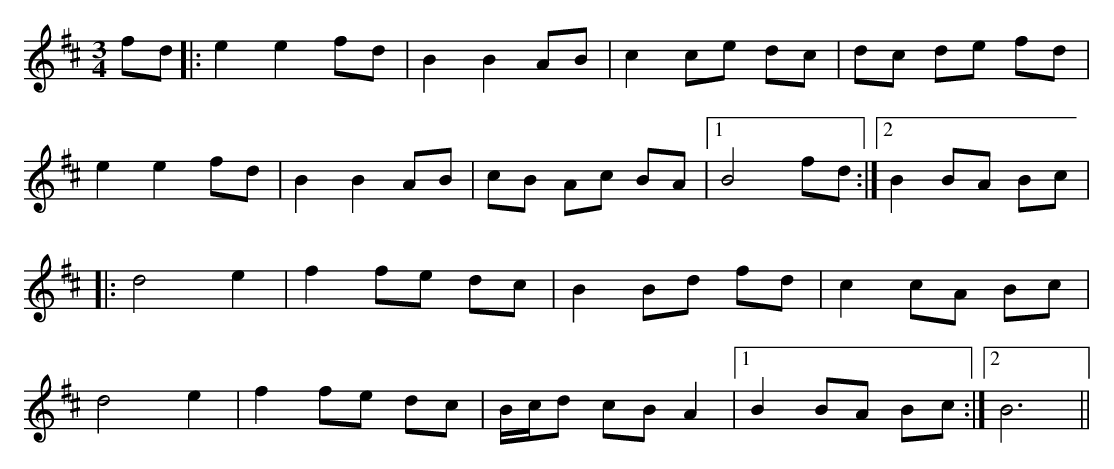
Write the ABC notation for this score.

X:1
M:3/4
K:Bmin
fd|:e2 e2 fd|B2 B2 AB|c2ce dc|dc de fd|
e2 e2 fd|B2 B2 AB|cB Ac BA|1 B4 fd:|2 B2BA Bc|
|:d4 e2|f2fe dc|B2Bd fd|c2cA Bc|
d4 e2|f2fe dc|B/c/d cB A2|1 B2BA Bc:|2 B6||
